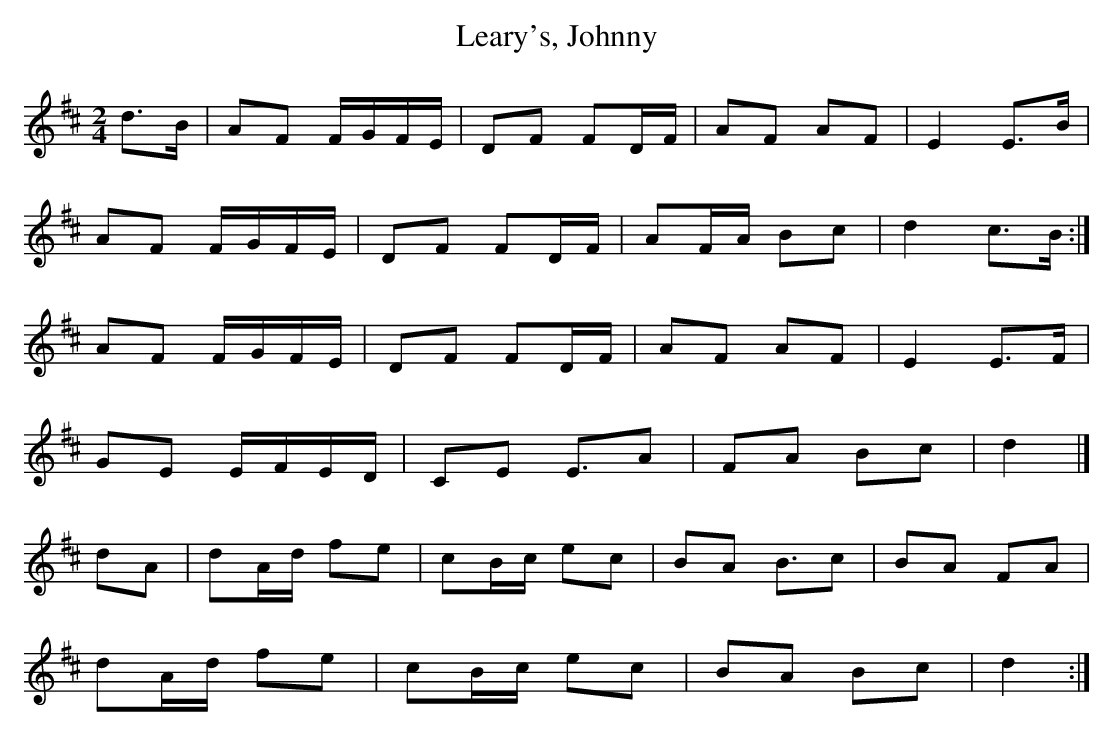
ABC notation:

X:1
T:Leary's, Johnny
M:2/4
L:1/8
K:D Major
d3/B/|AF F/G/F/E/|DF FD/F/|AF AF|E2 E3/B/|!
AF F/G/F/E/|DF FD/F/|AF/A/ Bc|d2 c3/B/:|!
AF F/G/F/E/|DF FD/F/|AF AF|E2 E3/F/|!
GE E/F/E/D/|CE E3/A|FA Bc|d2|]!
dA|dA/d/ fe|cB/c/ ec|BA B3/c|BA FA|!
dA/d/ fe|cB/c/ ec|BA Bc|d2:|!
